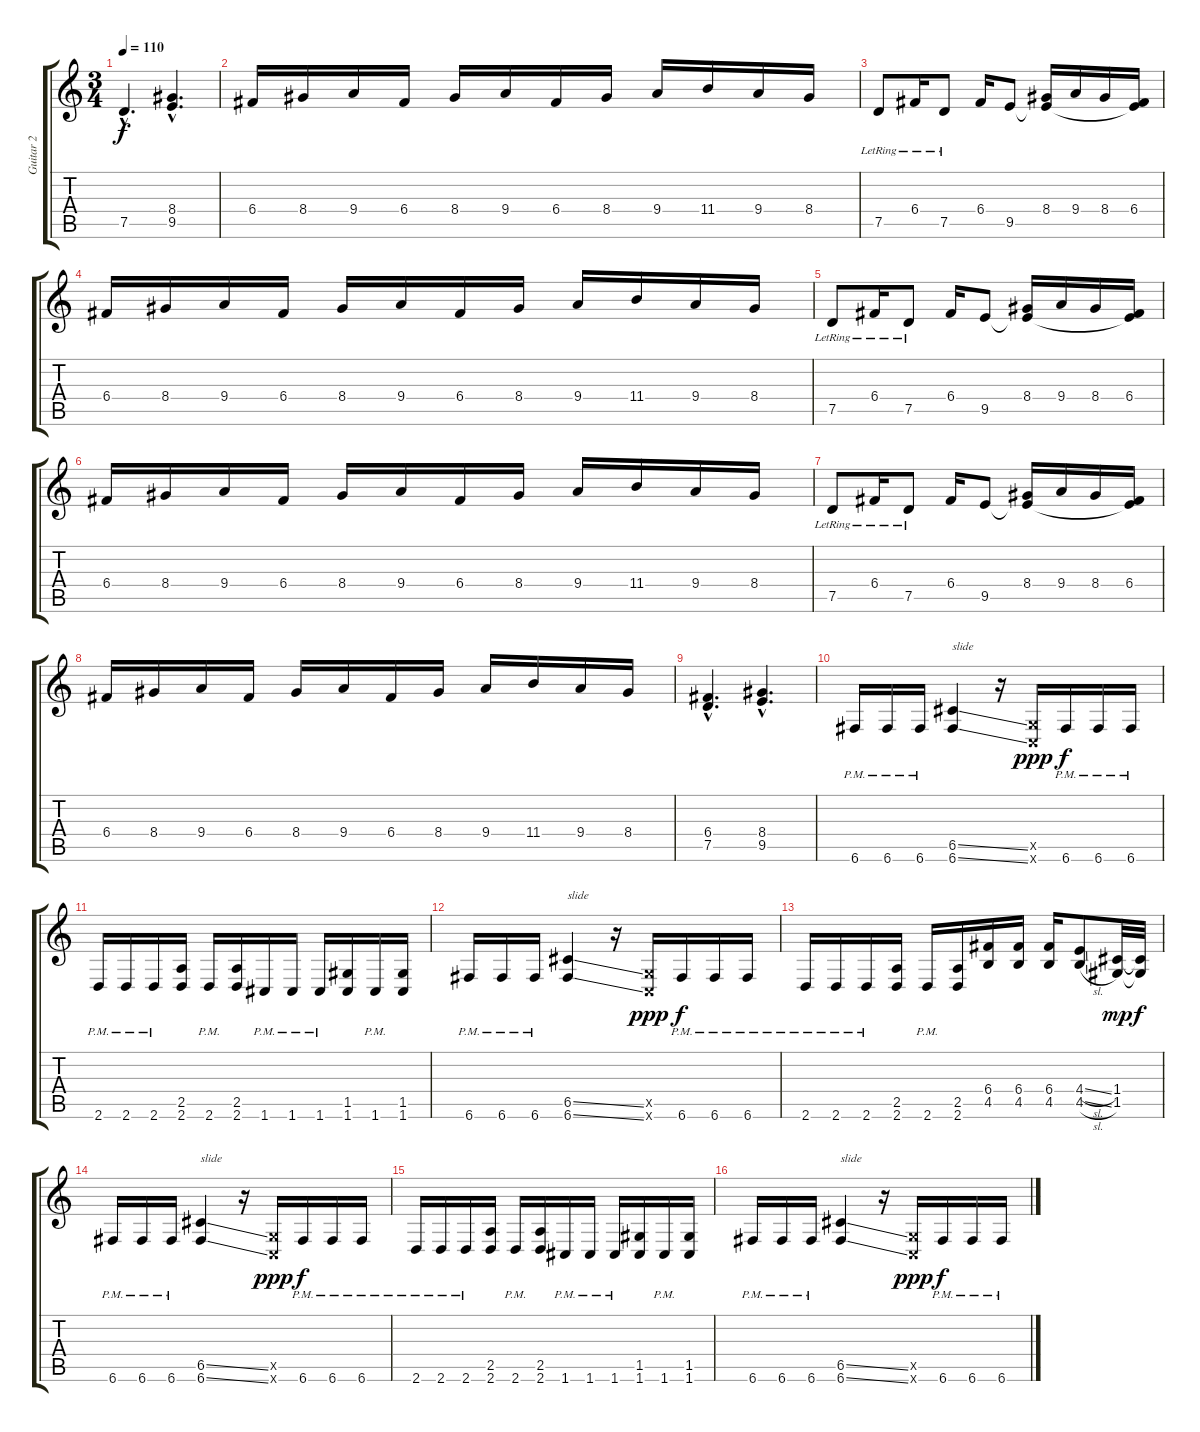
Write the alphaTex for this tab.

\track ("Guitar 2" "Guitar 2") {instrument distortionguitar}
\staff {score tabs}
\tuning (D4 A3 F3 C3 G2 C2) {hide}
\ts (3 4)
\tempo 110
\clef g2
\ks c
7.5{hac}.4{d dy f} (8.4{hac} 9.5{hac}).4{d} |
6.4.16 8.4.16 9.4.16 6.4.16 8.4.16 9.4.16 6.4.16 8.4.16 9.4.16 11.4.16 9.4.16 8.4.16 |
7.5{lr}.8 6.4{lr}.16 7.5{lr}.8 6.4.16 9.5.8 (8.4 9.5{t}).16 9.4.16 8.4.16 (6.4 9.5{t}).16 |
6.4.16 8.4.16 9.4.16 6.4.16 8.4.16 9.4.16 6.4.16 8.4.16 9.4.16 11.4.16 9.4.16 8.4.16 |
7.5{lr}.8 6.4{lr}.16 7.5{lr}.8 6.4.16 9.5.8 (8.4 9.5{t}).16 9.4.16 8.4.16 (6.4 9.5{t}).16 |
6.4.16 8.4.16 9.4.16 6.4.16 8.4.16 9.4.16 6.4.16 8.4.16 9.4.16 11.4.16 9.4.16 8.4.16 |
7.5{lr}.8 6.4{lr}.16 7.5{lr}.8 6.4.16 9.5.8 (8.4 9.5{t}).16 9.4.16 8.4.16 (6.4 9.5{t}).16 |
6.4.16 8.4.16 9.4.16 6.4.16 8.4.16 9.4.16 6.4.16 8.4.16 9.4.16 11.4.16 9.4.16 8.4.16 |
(6.4{hac} 7.5{hac}).4{d} (8.4{hac} 9.5{hac}).4{d} |
6.6{pm}.16 6.6{pm}.16 6.6{pm}.16 (6.5{ss} 6.6{ss}).4{txt "slide"} r.16 (0.5{x} 0.6{x}).16{dy ppp} 6.6{pm}.16{dy f} 6.6{pm}.16 6.6{pm}.16 |
2.6{pm}.16 2.6{pm}.16 2.6{pm}.16 (2.5 2.6).16 2.6{pm}.16 (2.5 2.6).16 1.6{pm}.16 1.6{pm}.16 1.6{pm}.16 (1.5 1.6).16 1.6{pm}.16 (1.5 1.6).16 |
6.6{pm}.16 6.6{pm}.16 6.6{pm}.16 (6.5{ss} 6.6{ss}).4{txt "slide"} r.16 (0.5{x} 0.6{x}).16{dy ppp} 6.6{pm}.16{dy f} 6.6{pm}.16 6.6{pm}.16 |
2.6{pm}.16 2.6{pm}.16 2.6{pm}.16 (2.5 2.6).16 2.6{pm}.16 (2.5 2.6).16 (6.4 4.5).16 (6.4 4.5).16 (6.4 4.5).16 (4.4{sl} 4.5{sl}).8 (1.4 1.5).32{dy mp} (1.4{t} 1.5{t}).32{dy f} |
6.6{pm}.16 6.6{pm}.16 6.6{pm}.16 (6.5{ss} 6.6{ss}).4{txt "slide"} r.16 (0.5{x} 0.6{x}).16{dy ppp} 6.6{pm}.16{dy f} 6.6{pm}.16 6.6{pm}.16 |
2.6{pm}.16 2.6{pm}.16 2.6{pm}.16 (2.5 2.6).16 2.6{pm}.16 (2.5 2.6).16 1.6{pm}.16 1.6{pm}.16 1.6{pm}.16 (1.5 1.6).16 1.6{pm}.16 (1.5 1.6).16 |
6.6{pm}.16 6.6{pm}.16 6.6{pm}.16 (6.5{ss} 6.6{ss}).4{txt "slide"} r.16 (0.5{x} 0.6{x}).16{dy ppp} 6.6{pm}.16{dy f} 6.6{pm}.16 6.6{pm}.16
